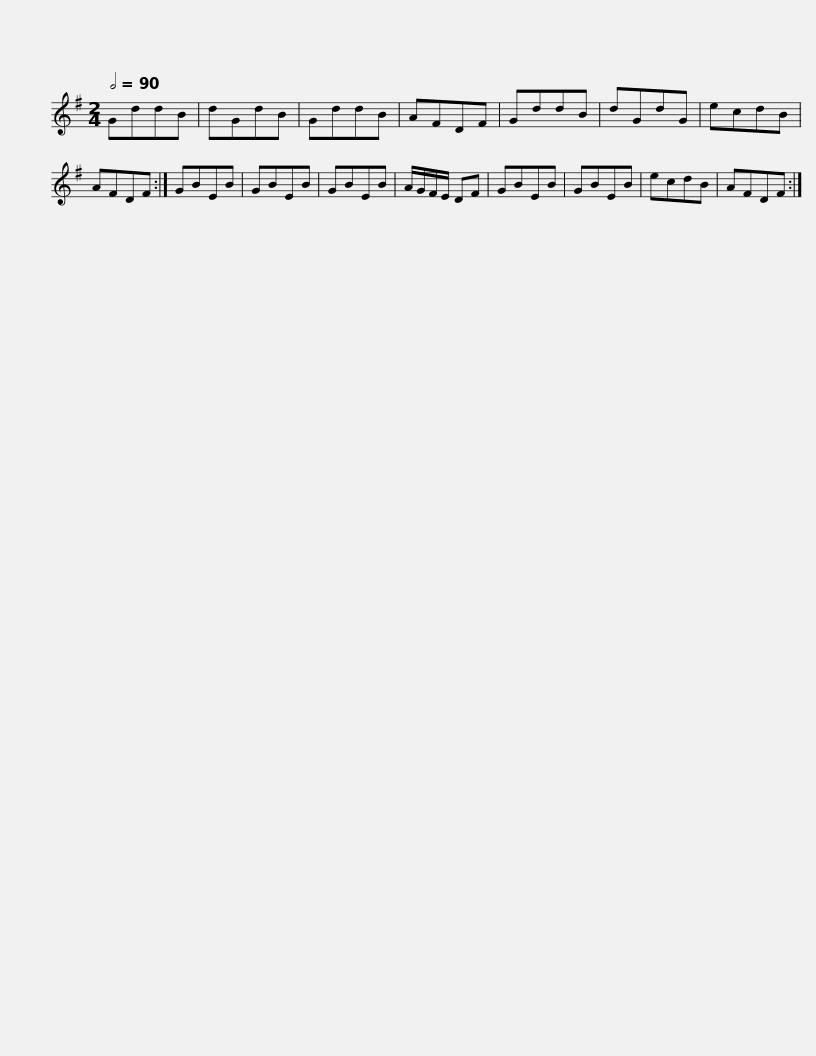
X:1
L:1/8
Q:1/2=90
M:2/4
I:linebreak $
K:G
V:1 treble
V:1
 GddB | dGdB | GddB | AFDF | GddB | %5
 dGdG | ecdB | AFDF :| GBEB | GBEB |$ %10
 GBEB | A/G/F/E/ DF | GBEB | GBEB | ecdB | %15
 AFDF :| %16
